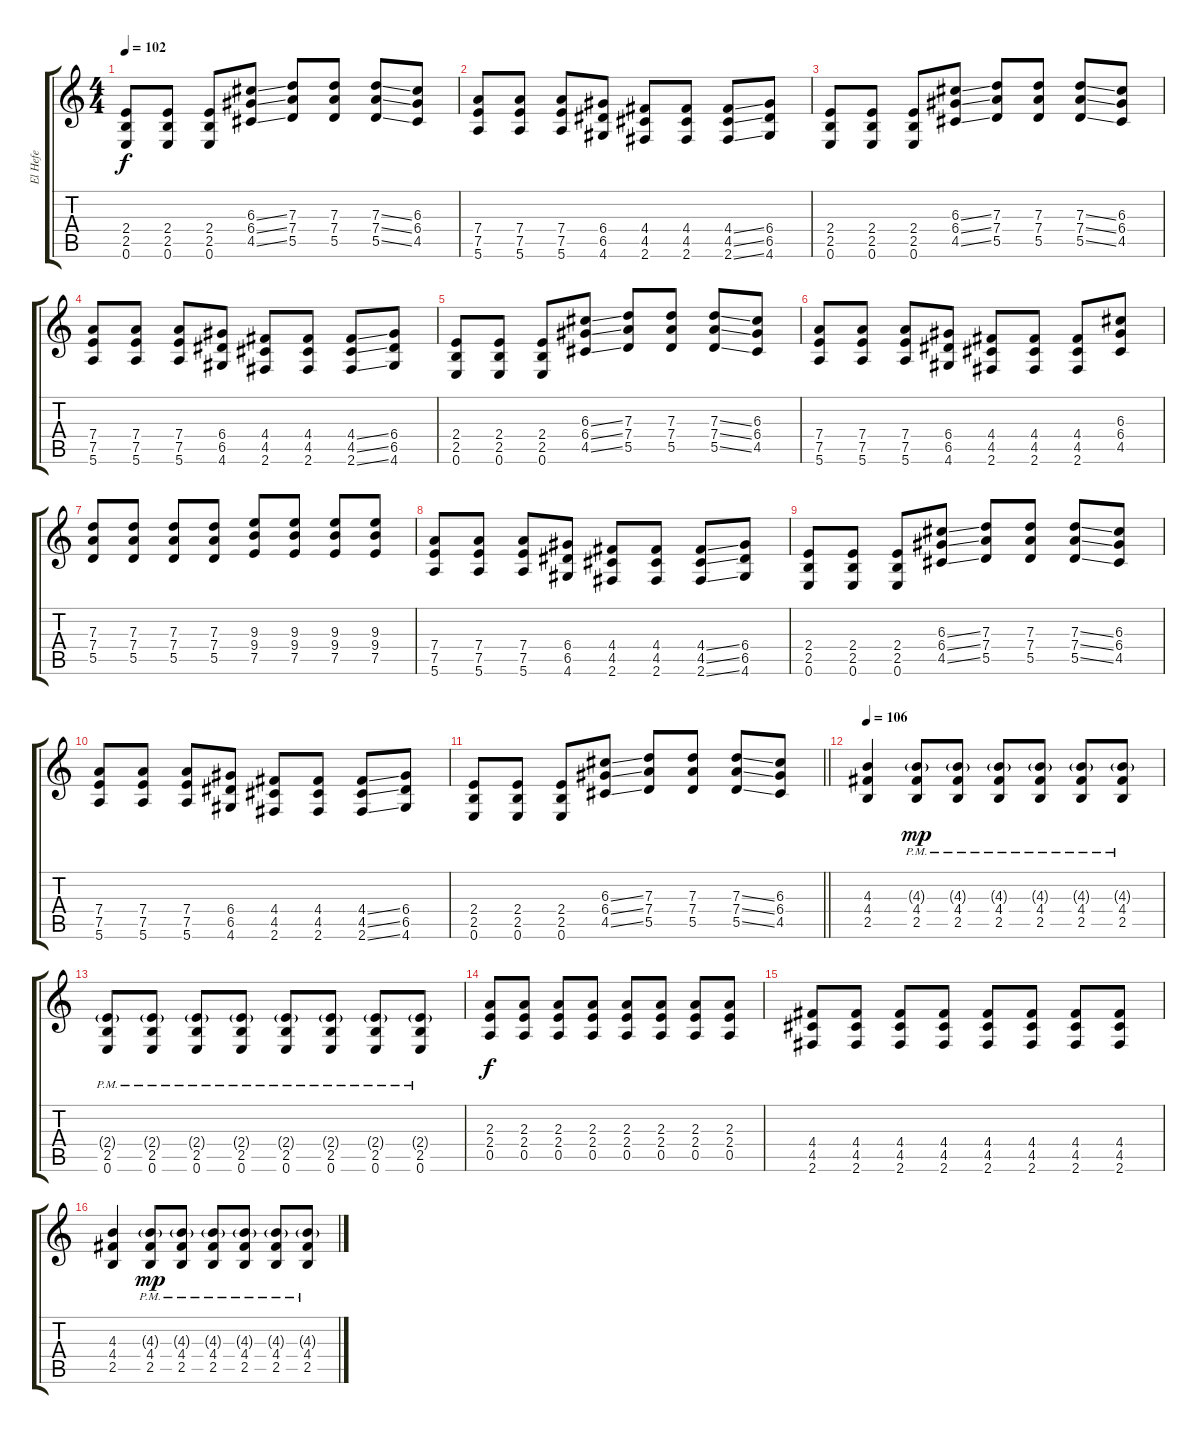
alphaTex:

\track ("El Hefe" "El Hefe") {instrument distortionguitar}
\staff {score tabs}
\tuning (E4 B3 G3 D3 A2 E2) {hide}
\ts (4 4)
\tempo 102
\clef g2
\ks c
(2.4 2.5 0.6).8{dy f} (2.4 2.5 0.6).8 (2.4 2.5 0.6).8 (6.3{ss} 6.4{ss} 4.5{ss}).8 (7.3 7.4 5.5).8 (7.3 7.4 5.5).8 (7.3{ss} 7.4{ss} 5.5{ss}).8 (6.3 6.4 4.5).8 |
(7.4 7.5 5.6).8 (7.4 7.5 5.6).8 (7.4 7.5 5.6).8 (6.4 6.5 4.6).8 (4.4 4.5 2.6).8 (4.4 4.5 2.6).8 (4.4{ss} 4.5{ss} 2.6{ss}).8 (6.4 6.5 4.6).8 |
(2.4 2.5 0.6).8 (2.4 2.5 0.6).8 (2.4 2.5 0.6).8 (6.3{ss} 6.4{ss} 4.5{ss}).8 (7.3 7.4 5.5).8 (7.3 7.4 5.5).8 (7.3{ss} 7.4{ss} 5.5{ss}).8 (6.3 6.4 4.5).8 |
(7.4 7.5 5.6).8 (7.4 7.5 5.6).8 (7.4 7.5 5.6).8 (6.4 6.5 4.6).8 (4.4 4.5 2.6).8 (4.4 4.5 2.6).8 (4.4{ss} 4.5{ss} 2.6{ss}).8 (6.4 6.5 4.6).8 |
(2.4 2.5 0.6).8 (2.4 2.5 0.6).8 (2.4 2.5 0.6).8 (6.3{ss} 6.4{ss} 4.5{ss}).8 (7.3 7.4 5.5).8 (7.3 7.4 5.5).8 (7.3{ss} 7.4{ss} 5.5{ss}).8 (6.3 6.4 4.5).8 |
(7.4 7.5 5.6).8 (7.4 7.5 5.6).8 (7.4 7.5 5.6).8 (6.4 6.5 4.6).8 (4.4 4.5 2.6).8 (4.4 4.5 2.6).8 (4.4 4.5 2.6).8 (6.3 6.4 4.5).8 |
(7.3 7.4 5.5).8 (7.3 7.4 5.5).8 (7.3 7.4 5.5).8 (7.3 7.4 5.5).8 (9.3 9.4 7.5).8 (9.3 9.4 7.5).8 (9.3 9.4 7.5).8 (9.3 9.4 7.5).8 |
(7.4 7.5 5.6).8 (7.4 7.5 5.6).8 (7.4 7.5 5.6).8 (6.4 6.5 4.6).8 (4.4 4.5 2.6).8 (4.4 4.5 2.6).8 (4.4{ss} 4.5{ss} 2.6{ss}).8 (6.4 6.5 4.6).8 |
(2.4 2.5 0.6).8 (2.4 2.5 0.6).8 (2.4 2.5 0.6).8 (6.3{ss} 6.4{ss} 4.5{ss}).8 (7.3 7.4 5.5).8 (7.3 7.4 5.5).8 (7.3{ss} 7.4{ss} 5.5{ss}).8 (6.3 6.4 4.5).8 |
(7.4 7.5 5.6).8 (7.4 7.5 5.6).8 (7.4 7.5 5.6).8 (6.4 6.5 4.6).8 (4.4 4.5 2.6).8 (4.4 4.5 2.6).8 (4.4{ss} 4.5{ss} 2.6{ss}).8 (6.4 6.5 4.6).8 |
\barLineRight lightlight
(2.4 2.5 0.6).8 (2.4 2.5 0.6).8 (2.4 2.5 0.6).8 (6.3{ss} 6.4{ss} 4.5{ss}).8 (7.3 7.4 5.5).8 (7.3 7.4 5.5).8 (7.3{ss} 7.4{ss} 5.5{ss}).8 (6.3 6.4 4.5).8 |
\section ("" "")
\tempo 106
(4.3 4.4 2.5).4 (4.3{g pm} 4.4{pm} 2.5{pm}).8{dy mp} (4.3{g pm} 4.4{pm} 2.5{pm}).8 (4.3{g pm} 4.4{pm} 2.5{pm}).8 (4.3{g pm} 4.4{pm} 2.5{pm}).8 (4.3{g pm} 4.4{pm} 2.5{pm}).8 (4.3{g pm} 4.4{pm} 2.5{pm}).8 |
(2.4{g pm} 2.5{pm} 0.6{pm}).8 (2.4{g pm} 2.5{pm} 0.6{pm}).8 (2.4{g pm} 2.5{pm} 0.6{pm}).8 (2.4{g pm} 2.5{pm} 0.6{pm}).8 (2.4{g pm} 2.5{pm} 0.6{pm}).8 (2.4{g pm} 2.5{pm} 0.6{pm}).8 (2.4{g pm} 2.5{pm} 0.6{pm}).8 (2.4{g pm} 2.5{pm} 0.6{pm}).8 |
(2.3 2.4 0.5).8{dy f} (2.3 2.4 0.5).8 (2.3 2.4 0.5).8 (2.3 2.4 0.5).8 (2.3 2.4 0.5).8 (2.3 2.4 0.5).8 (2.3 2.4 0.5).8 (2.3 2.4 0.5).8 |
(4.4 4.5 2.6).8 (4.4 4.5 2.6).8 (4.4 4.5 2.6).8 (4.4 4.5 2.6).8 (4.4 4.5 2.6).8 (4.4 4.5 2.6).8 (4.4 4.5 2.6).8 (4.4 4.5 2.6).8 |
(4.3 4.4 2.5).4 (4.3{g pm} 4.4{pm} 2.5{pm}).8{dy mp} (4.3{g pm} 4.4{pm} 2.5{pm}).8 (4.3{g pm} 4.4{pm} 2.5{pm}).8 (4.3{g pm} 4.4{pm} 2.5{pm}).8 (4.3{g pm} 4.4{pm} 2.5{pm}).8 (4.3{g pm} 4.4{pm} 2.5{pm}).8
